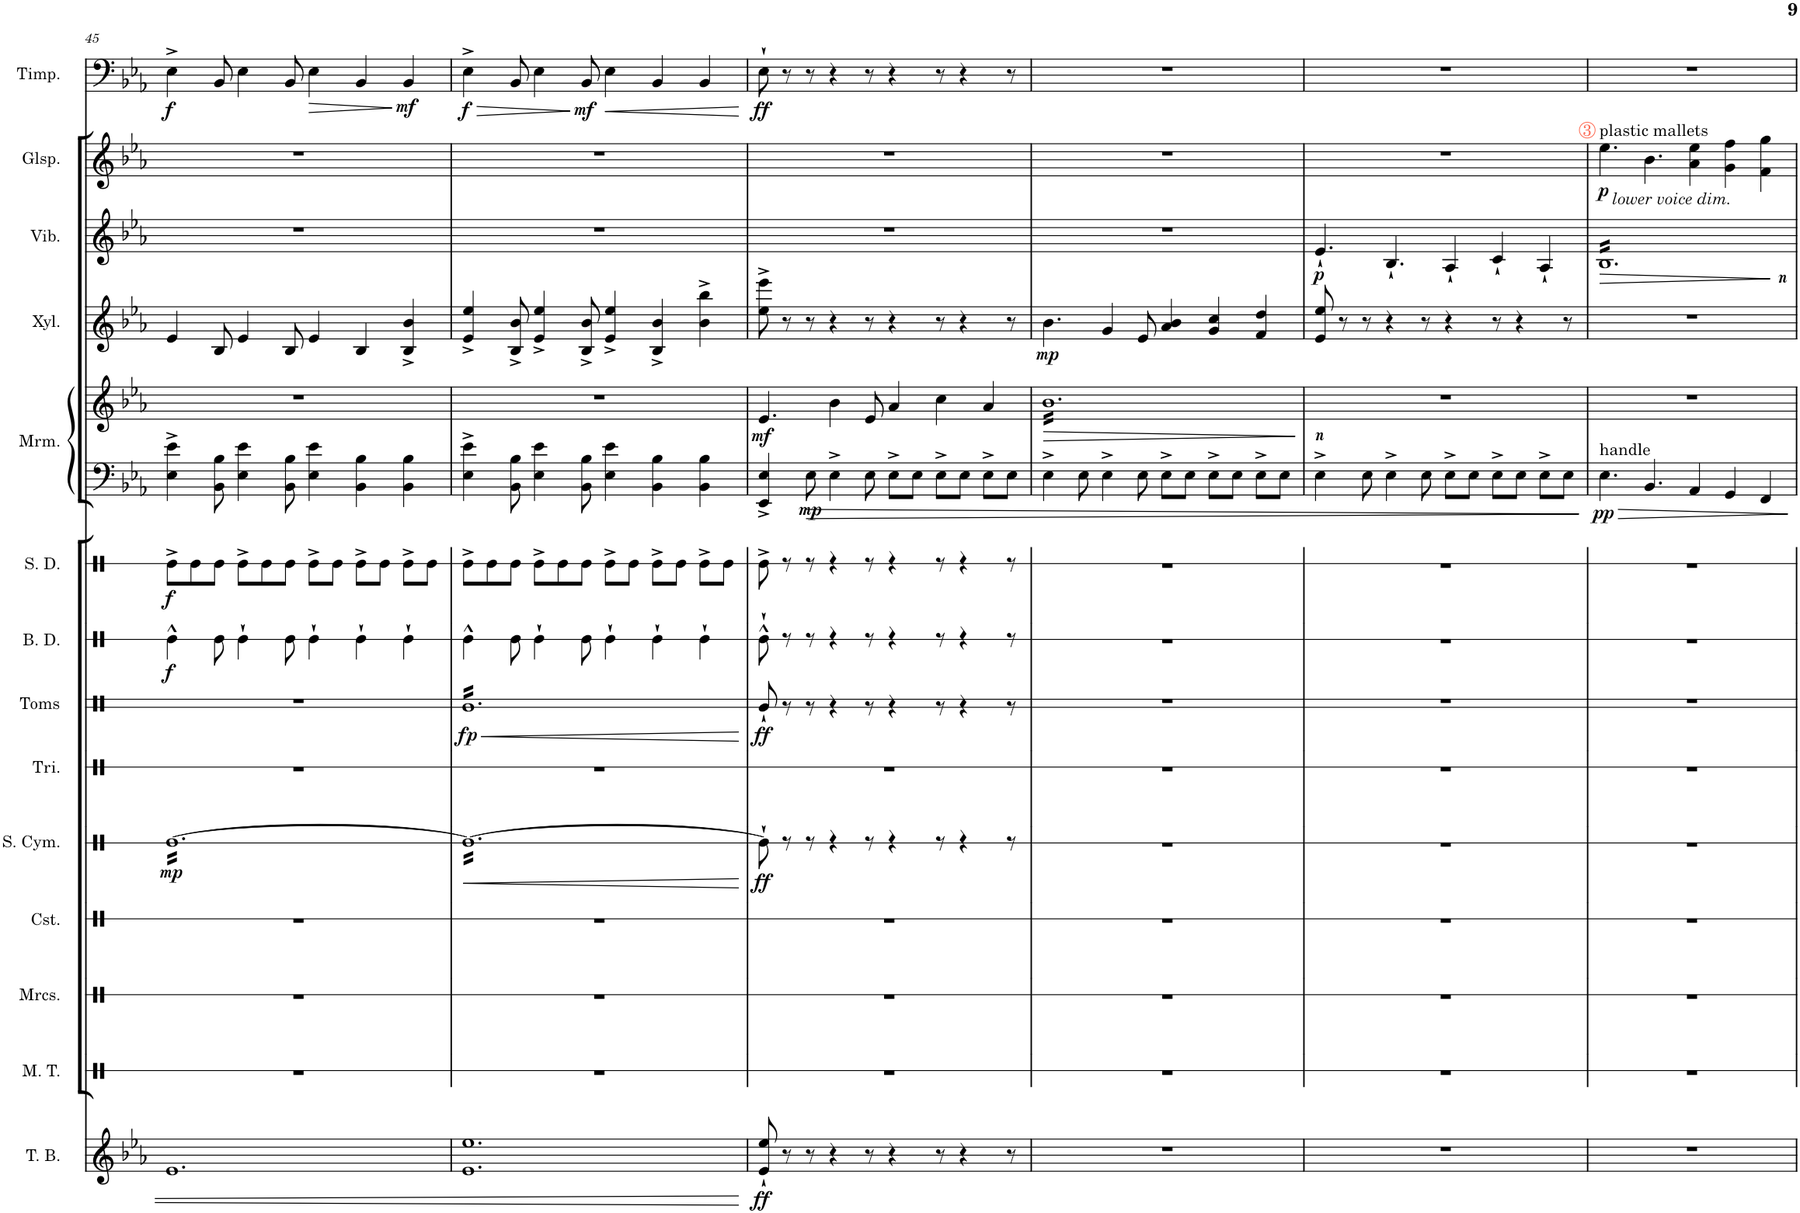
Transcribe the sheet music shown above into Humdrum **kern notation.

**kern	**dynam	**kern	**kern	**kern	**kern	**dynam	**kern	**kern	**dynam	**kern	**dynam	**kern	**dynam	**kern	**kern	**dynam	**kern	**dynam	**kern	**dynam	**kern	**dynam	**kern	**dynam
*part14	*part14	*part13	*part12	*part11	*part10	*part10	*part9	*part8	*part8	*part7	*part7	*part6	*part6	*part5	*part5	*part5	*part4	*part4	*part3	*part3	*part2	*part2	*part1	*part1
*staff15	*staff15	*staff14	*staff13	*staff12	*staff11	*staff11	*staff10	*staff9	*staff9	*staff8	*staff8	*staff7	*staff7	*staff6	*staff5	*staff5/6	*staff4	*staff4	*staff3	*staff3	*staff2	*staff2	*staff1	*staff1
*I"Tubular Bells	*	*I"Mark Tree	*I"Maracas	*I"Castanets	*I"Suspended Cymbal	*	*I"Triangle Finger Cymbals	*I"Concert Toms	*	*I"Bass Drum	*	*I"Snare Drum	*	*I"Marimba	*	*	*I"Xylophone	*	*I"Vibraphone	*	*I"Glockenspiel	*	*I"Timpani	*
*I'T. B.	*	*I'M. T.	*I'Mrcs.	*I'Cst.	*I'S. Cym.	*	*I'Tri.	*I'Toms	*	*I'B. D.	*	*I'S. D.	*	*I'Mrm.	*	*	*I'Xyl.	*	*I'Vib.	*	*I'Glsp.	*	*I'Timp.	*
!!LO:PB:g=z
*clefG2	*	*clefX	*clefX	*clefX	*clefX	*	*clefX	*clefX	*	*clefX	*	*clefX	*	*clefF4	*clefG2	*	*clefG2	*	*clefG2	*	*clefG2	*	*clefF4	*
*	*	*	*	*	*	*	*	*	*	*	*	*	*	*	*	*	*Trd-7c-12	*	*	*	*Trd-14c-24	*	*	*
*k[b-e-a-]	*	*k[]	*k[]	*k[]	*k[]	*	*k[]	*k[]	*	*k[]	*	*k[]	*	*k[b-e-a-]	*k[b-e-a-]	*	*k[b-e-a-]	*	*k[b-e-a-]	*	*k[b-e-a-]	*	*k[b-e-a-]	*
*M12/8	*	*M12/8	*M12/8	*M12/8	*M12/8	*	*M12/8	*M12/8	*	*M12/8	*	*M12/8	*	*M12/8	*M12/8	*	*M12/8	*	*M12/8	*	*M12/8	*	*M12/8	*
=45	=45	=45	=45	=45	=45	=45	=45	=45	=45	=45	=45	=45	=45	=45	=45	=45	=45	=45	=45	=45	=45	=45	=45	=45
!	!	!	!	!	!	!LO:DY:b	!	!	!	!	!LO:DY:b	!	!LO:DY:b	!	!	!	!	!	!	!	!	!	!	!LO:DY:b
*	*	*	*	*	*tremolo	*	*	*	*	*	*	*	*	*	*	*	*	*	*	*	*	*	*	*
1.e-	.	1.r	1.r	1.r	[16ReLL	mp	1.r	1.r	.	4Re^^\	f	8Re^\L	f	4E-\^ 4e-\^	1.r	.	4e-/	.	1.r	.	1.r	.	4E-^\	f
.	.	.	.	.	16Re	.	.	.	.	.	.	.	.	.	.	.	.	.	.	.	.	.	.	.
.	.	.	.	.	16Re	.	.	.	.	.	.	8Re\	.	.	.	.	.	.	.	.	.	.	.	.
.	.	.	.	.	16Re	.	.	.	.	.	.	.	.	.	.	.	.	.	.	.	.	.	.	.
.	.	.	.	.	16Re	.	.	.	.	8Re\	.	8Re\J	.	8BB-\ 8B-\	.	.	8B-/	.	.	.	.	.	8BB-/	.
.	.	.	.	.	16Re	.	.	.	.	.	.	.	.	.	.	.	.	.	.	.	.	.	.	.
.	.	.	.	.	16Re	.	.	.	.	4Re`\	.	8Re^\L	.	4E-\ 4e-\	.	.	4e-/	.	.	.	.	.	4E-\	.
.	.	.	.	.	16Re	.	.	.	.	.	.	.	.	.	.	.	.	.	.	.	.	.	.	.
.	.	.	.	.	16Re	.	.	.	.	.	.	8Re\	.	.	.	.	.	.	.	.	.	.	.	.
.	.	.	.	.	16Re	.	.	.	.	.	.	.	.	.	.	.	.	.	.	.	.	.	.	.
.	.	.	.	.	16Re	.	.	.	.	8Re\	.	8Re\J	.	8BB-\ 8B-\	.	.	8B-/	.	.	.	.	.	8BB-/	.
.	.	.	.	.	16Re	.	.	.	.	.	.	.	.	.	.	.	.	.	.	.	.	.	.	.
!	!	!	!	!	!	!	!	!	!	!	!	!	!	!	!	!	!	!	!	!	!	!	!	!LO:HP:b
.	.	.	.	.	16Re	.	.	.	.	4Re`\	.	8Re^\L	.	4E-\ 4e-\	.	.	4e-/	.	.	.	.	.	4E-\	>
.	.	.	.	.	16Re	.	.	.	.	.	.	.	.	.	.	.	.	.	.	.	.	.	.	.
.	.	.	.	.	16Re	.	.	.	.	.	.	8Re\J	.	.	.	.	.	.	.	.	.	.	.	.
.	.	.	.	.	16Re	.	.	.	.	.	.	.	.	.	.	.	.	.	.	.	.	.	.	.
.	.	.	.	.	16Re	.	.	.	.	4Re`\	.	8Re^\L	.	4BB-\ 4B-\	.	.	4B-/	.	.	.	.	.	4BB-/	.
.	.	.	.	.	16Re	.	.	.	.	.	.	.	.	.	.	.	.	.	.	.	.	.	.	.
.	.	.	.	.	16Re	.	.	.	.	.	.	8Re\J	.	.	.	.	.	.	.	.	.	.	.	.
.	.	.	.	.	16Re	.	.	.	.	.	.	.	.	.	.	.	.	.	.	.	.	.	.	.
!	!	!	!	!	!	!	!	!	!	!	!	!	!	!	!	!	!	!	!	!	!	!	!	!LO:DY:n=1:b
.	.	.	.	.	16Re	.	.	.	.	4Re`\	.	8Re^\L	.	4BB-\ 4B-\	.	.	4B-/^ 4b-/^	.	.	.	.	.	4BB-/	] mf
.	.	.	.	.	16Re	.	.	.	.	.	.	.	.	.	.	.	.	.	.	.	.	.	.	.
.	.	.	.	.	16Re	.	.	.	.	.	.	8Re\J	.	.	.	.	.	.	.	.	.	.	.	.
.	.	.	.	.	16ReJJ	.	.	.	.	.	.	.	.	.	.	.	.	.	.	.	.	.	.	.
=46	=46	=46	=46	=46	=46	=46	=46	=46	=46	=46	=46	=46	=46	=46	=46	=46	=46	=46	=46	=46	=46	=46	=46	=46
!	!	!	!	!	!	!	!	!	!LO:HP:b	!	!	!	!	!	!	!	!	!	!	!	!	!	!	!LO:HP:b
!	!	!	!	!	!	!	!	!	!LO:DY:n=1:b	!	!	!	!	!	!	!	!	!	!	!	!	!	!	!LO:DY:n=1:b
*	*	*	*	*	*	*	*	*tremolo	*	*	*	*	*	*	*	*	*	*	*	*	*	*	*	*
1.e- 1.ee-	.	1.r	1.r	1.r	16ReLL	.	1.r	16RddLL	< fp	4Re^^\	.	8Re^\L	.	4E-\^ 4e-\^	1.r	.	4e-/^ 4ee-/^	.	1.r	.	1.r	.	4E-^\	> f
.	.	.	.	.	16Re	.	.	16Rdd	.	.	.	.	.	.	.	.	.	.	.	.	.	.	.	.
.	.	.	.	.	16Re	.	.	16Rdd	.	.	.	8Re\	.	.	.	.	.	.	.	.	.	.	.	.
.	.	.	.	.	16Re	.	.	16Rdd	.	.	.	.	.	.	.	.	.	.	.	.	.	.	.	.
.	.	.	.	.	16Re	.	.	16Rdd	.	8Re\	.	8Re\J	.	8BB-\ 8B-\	.	.	8B-/^ 8b-/^	.	.	.	.	.	8BB-/	.
.	.	.	.	.	16Re	.	.	16Rdd	.	.	.	.	.	.	.	.	.	.	.	.	.	.	.	.
.	.	.	.	.	16Re	.	.	16Rdd	.	4Re`\	.	8Re^\L	.	4E-\ 4e-\	.	.	4e-/^ 4ee-/^	.	.	.	.	.	4E-\	.
.	.	.	.	.	16Re	.	.	16Rdd	.	.	.	.	.	.	.	.	.	.	.	.	.	.	.	.
.	.	.	.	.	16Re	.	.	16Rdd	.	.	.	8Re\	.	.	.	.	.	.	.	.	.	.	.	.
.	.	.	.	.	16Re	.	.	16Rdd	.	.	.	.	.	.	.	.	.	.	.	.	.	.	.	.
!	!	!	!	!	!	!	!	!	!	!	!	!	!	!	!	!	!	!	!	!	!	!	!	!LO:DY:n=2:b
.	.	.	.	.	16Re	.	.	16Rdd	.	8Re\	.	8Re\J	.	8BB-\ 8B-\	.	.	8B-/^ 8b-/^	.	.	.	.	.	8BB-/	] mf
.	.	.	.	.	16Re	.	.	16Rdd	.	.	.	.	.	.	.	.	.	.	.	.	.	.	.	.
!	!	!	!	!	!	!	!	!	!	!	!	!	!	!	!	!	!	!	!	!	!	!	!	!LO:HP:b
.	.	.	.	.	16Re	.	.	16Rdd	.	4Re`\	.	8Re^\L	.	4E-\ 4e-\	.	.	4e-/^ 4ee-/^	.	.	.	.	.	4E-\	<
.	.	.	.	.	16Re	.	.	16Rdd	.	.	.	.	.	.	.	.	.	.	.	.	.	.	.	.
.	.	.	.	.	16Re	.	.	16Rdd	.	.	.	8Re\J	.	.	.	.	.	.	.	.	.	.	.	.
.	.	.	.	.	16Re	.	.	16Rdd	.	.	.	.	.	.	.	.	.	.	.	.	.	.	.	.
.	.	.	.	.	16Re	.	.	16Rdd	.	4Re`\	.	8Re^\L	.	4BB-\ 4B-\	.	.	4B-/^ 4b-/^	.	.	.	.	.	4BB-/	.
.	.	.	.	.	16Re	.	.	16Rdd	.	.	.	.	.	.	.	.	.	.	.	.	.	.	.	.
.	.	.	.	.	16Re	.	.	16Rdd	.	.	.	8Re\J	.	.	.	.	.	.	.	.	.	.	.	.
.	.	.	.	.	16Re	.	.	16Rdd	.	.	.	.	.	.	.	.	.	.	.	.	.	.	.	.
.	.	.	.	.	16Re	.	.	16Rdd	.	4Re`\	.	8Re^\L	.	4BB-\ 4B-\	.	.	4b-\^ 4bb-\^	.	.	.	.	.	4BB-/	.
.	.	.	.	.	16Re	.	.	16Rdd	.	.	.	.	.	.	.	.	.	.	.	.	.	.	.	.
.	.	.	.	.	16Re	.	.	16Rdd	.	.	.	8Re\J	.	.	.	.	.	.	.	.	.	.	.	.
.	.	.	.	.	16ReJJ	.	.	16RddJJ	.	.	.	.	.	.	.	.	.	.	.	.	.	.	.	.
*	*	*	*	*	*	*	*	*Xtremolo	*	*	*	*	*	*	*	*	*	*	*	*	*	*	*	*
*	*	*	*	*	*Xtremolo	*	*	*	*	*	*	*	*	*	*	*	*	*	*	*	*	*	*	*
.	.	.	.	.	.	.	.	.	[	.	.	.	.	.	.	.	.	.	.	.	.	.	.	[
=47	=47	=47	=47	=47	=47	=47	=47	=47	=47	=47	=47	=47	=47	=47	=47	=47	=47	=47	=47	=47	=47	=47	=47	=47
!	!LO:DY:b	!	!	!	!	!LO:DY:b	!	!	!LO:DY:b	!	!	!	!	!	!	!LO:DY:b	!	!	!	!	!	!	!	!LO:DY:b
8e-/` 8ee-/`	ff	1.r	1.r	1.r	8Re`\]	ff	1.r	8Rdd`/	ff	8Re^^`\	.	8Re^\	.	4EE-/^ 4E-/^	4.e-/	mf	8ee-\^ 8eee-\^	.	1.r	.	1.r	.	8E-`\	ff
8r	.	.	.	.	8r	.	.	8r	.	8r	.	8r	.	.	.	.	8r	.	.	.	.	.	8r	.
!	!	!	!	!	!	!	!	!	!	!	!	!	!	!	!	!LO:DY:b=2	!	!	!	!	!	!	!	!
8r	.	.	.	.	8r	.	.	8r	.	8r	.	8r	.	8E-\	.	mp	8r	.	.	.	.	.	8r	.
4r	.	.	.	.	4r	.	.	4r	.	4r	.	4r	.	4E-^\	4b-\	.	4r	.	.	.	.	.	4r	.
8r	.	.	.	.	8r	.	.	8r	.	8r	.	8r	.	8E-\	8e-/	.	8r	.	.	.	.	.	8r	.
4r	.	.	.	.	4r	.	.	4r	.	4r	.	4r	.	8E-^\L	4a-/	.	4r	.	.	.	.	.	4r	.
.	.	.	.	.	.	.	.	.	.	.	.	.	.	8E-\J	.	.	.	.	.	.	.	.	.	.
8r	.	.	.	.	8r	.	.	8r	.	8r	.	8r	.	8E-^\L	4cc\	.	8r	.	.	.	.	.	8r	.
4r	.	.	.	.	4r	.	.	4r	.	4r	.	4r	.	8E-\J	.	.	4r	.	.	.	.	.	4r	.
.	.	.	.	.	.	.	.	.	.	.	.	.	.	8E-^\L	4a-/	.	.	.	.	.	.	.	.	.
8r	.	.	.	.	8r	.	.	8r	.	8r	.	8r	.	8E-\J	.	.	8r	.	.	.	.	.	8r	.
=48	=48	=48	=48	=48	=48	=48	=48	=48	=48	=48	=48	=48	=48	=48	=48	=48	=48	=48	=48	=48	=48	=48	=48	=48
!	!	!	!	!	!	!	!	!	!	!	!	!	!	!	!	!LO:HP:b	!	!LO:DY:b	!	!	!	!	!	!
*	*	*	*	*	*	*	*	*	*	*	*	*	*	*	*tremolo	*	*	*	*	*	*	*	*	*
1.r	.	1.r	1.r	1.r	1.r	.	1.r	1.r	.	1.r	.	1.r	.	4E-^\	16b-LL	>	4.b-\	mp	1.r	.	1.r	.	1.r	.
.	.	.	.	.	.	.	.	.	.	.	.	.	.	.	16b-	.	.	.	.	.	.	.	.	.
.	.	.	.	.	.	.	.	.	.	.	.	.	.	.	16b-	.	.	.	.	.	.	.	.	.
.	.	.	.	.	.	.	.	.	.	.	.	.	.	.	16b-	.	.	.	.	.	.	.	.	.
.	.	.	.	.	.	.	.	.	.	.	.	.	.	8E-\	16b-	.	.	.	.	.	.	.	.	.
.	.	.	.	.	.	.	.	.	.	.	.	.	.	.	16b-	.	.	.	.	.	.	.	.	.
.	.	.	.	.	.	.	.	.	.	.	.	.	.	4E-^\	16b-	.	4g/	.	.	.	.	.	.	.
.	.	.	.	.	.	.	.	.	.	.	.	.	.	.	16b-	.	.	.	.	.	.	.	.	.
.	.	.	.	.	.	.	.	.	.	.	.	.	.	.	16b-	.	.	.	.	.	.	.	.	.
.	.	.	.	.	.	.	.	.	.	.	.	.	.	.	16b-	.	.	.	.	.	.	.	.	.
.	.	.	.	.	.	.	.	.	.	.	.	.	.	8E-\	16b-	.	8e-/	.	.	.	.	.	.	.
.	.	.	.	.	.	.	.	.	.	.	.	.	.	.	16b-	.	.	.	.	.	.	.	.	.
.	.	.	.	.	.	.	.	.	.	.	.	.	.	8E-^\L	16b-	.	4a-/ 4b-/	.	.	.	.	.	.	.
.	.	.	.	.	.	.	.	.	.	.	.	.	.	.	16b-	.	.	.	.	.	.	.	.	.
.	.	.	.	.	.	.	.	.	.	.	.	.	.	8E-\J	16b-	.	.	.	.	.	.	.	.	.
.	.	.	.	.	.	.	.	.	.	.	.	.	.	.	16b-	.	.	.	.	.	.	.	.	.
.	.	.	.	.	.	.	.	.	.	.	.	.	.	8E-^\L	16b-	.	4g/ 4cc/	.	.	.	.	.	.	.
.	.	.	.	.	.	.	.	.	.	.	.	.	.	.	16b-	.	.	.	.	.	.	.	.	.
.	.	.	.	.	.	.	.	.	.	.	.	.	.	8E-\J	16b-	.	.	.	.	.	.	.	.	.
.	.	.	.	.	.	.	.	.	.	.	.	.	.	.	16b-	.	.	.	.	.	.	.	.	.
.	.	.	.	.	.	.	.	.	.	.	.	.	.	8E-^\L	16b-	.	4f/ 4dd/	.	.	.	.	.	.	.
.	.	.	.	.	.	.	.	.	.	.	.	.	.	.	16b-	.	.	.	.	.	.	.	.	.
.	.	.	.	.	.	.	.	.	.	.	.	.	.	8E-\J	16b-	.	.	.	.	.	.	.	.	.
.	.	.	.	.	.	.	.	.	.	.	.	.	.	.	16b-JJ	.	.	.	.	.	.	.	.	.
*	*	*	*	*	*	*	*	*	*	*	*	*	*	*	*Xtremolo	*	*	*	*	*	*	*	*	*
.	.	.	.	.	.	.	.	.	.	.	.	.	.	.	.	]	.	.	.	.	.	.	.	.
=49	=49	=49	=49	=49	=49	=49	=49	=49	=49	=49	=49	=49	=49	=49	=49	=49	=49	=49	=49	=49	=49	=49	=49	=49
!	!	!	!	!	!	!	!	!	!	!	!	!	!	!	!	!LO:DY:b	!	!	!	!LO:DY:b	!	!	!	!
1.r	.	1.r	1.r	1.r	1.r	.	1.r	1.r	.	1.r	.	1.r	.	4E-^\	1.r	other-dynamics	8e-/ 8ee-/	.	4.e-`/	p	1.r	.	1.r	.
.	.	.	.	.	.	.	.	.	.	.	.	.	.	.	.	.	8r	.	.	.	.	.	.	.
.	.	.	.	.	.	.	.	.	.	.	.	.	.	8E-\	.	.	8r	.	.	.	.	.	.	.
.	.	.	.	.	.	.	.	.	.	.	.	.	.	4E-^\	.	.	4r	.	4.B-`/	.	.	.	.	.
.	.	.	.	.	.	.	.	.	.	.	.	.	.	8E-\	.	.	8r	.	.	.	.	.	.	.
.	.	.	.	.	.	.	.	.	.	.	.	.	.	8E-^\L	.	.	4r	.	4A-`/	.	.	.	.	.
.	.	.	.	.	.	.	.	.	.	.	.	.	.	8E-\J	.	.	.	.	.	.	.	.	.	.
.	.	.	.	.	.	.	.	.	.	.	.	.	.	8E-^\L	.	.	8r	.	4c`/	.	.	.	.	.
.	.	.	.	.	.	.	.	.	.	.	.	.	.	8E-\J	.	.	4r	.	.	.	.	.	.	.
.	.	.	.	.	.	.	.	.	.	.	.	.	.	8E-^\L	.	.	.	.	4A-`/	.	.	.	.	.
.	.	.	.	.	.	.	.	.	.	.	.	.	.	8E-\J	.	.	8r	.	.	.	.	.	.	.
=50	=50	=50	=50	=50	=50	=50	=50	=50	=50	=50	=50	=50	=50	=50	=50	=50	=50	=50	=50	=50	=50	=50	=50	=50
!	!	!	!	!	!	!	!	!	!	!	!	!	!	!	!	!	!	!	!	!	!LO:TX:a:t=plastic mallets	!	!	!
!	!	!	!	!	!	!	!	!	!	!	!	!	!	!	!	!	!	!	!	!	!LO:TX:a:color=#FD6C54:t=3	!	!	!
!	!	!	!	!	!	!	!	!	!	!	!	!	!	!	!	!	!	!	!	!	!LO:TX:b:i:t=lower voice dim.	!	!	!
!	!	!	!	!	!	!	!	!	!	!	!	!	!	!LO:TX:a:t=handle	!	!	!	!	!	!	!	!	!	!
!	!	!	!	!	!	!	!	!	!	!	!	!	!	!	!	!LO:DY:b=2	!	!	!	!LO:HP:b	!	!LO:DY:b	!	!
*	*	*	*	*	*	*	*	*	*	*	*	*	*	*	*	*	*	*	*^	*	*	*	*	*
*	*	*	*	*	*	*	*	*	*	*	*	*	*	*	*	*	*	*	*tremolo	*	*	*	*	*	*
1.r	.	1.r	1.r	1.r	1.r	.	1.r	1.r	.	1.r	.	1.r	.	4.E-\	1.r	pp	1.r	.	16B-LL	1ryy	>	4.ee-\	p	1.r	.
.	.	.	.	.	.	.	.	.	.	.	.	.	.	.	.	.	.	.	16B-	.	.	.	.	.	.
.	.	.	.	.	.	.	.	.	.	.	.	.	.	.	.	.	.	.	16B-	.	.	.	.	.	.
.	.	.	.	.	.	.	.	.	.	.	.	.	.	.	.	.	.	.	16B-	.	.	.	.	.	.
.	.	.	.	.	.	.	.	.	.	.	.	.	.	.	.	.	.	.	16B-	.	.	.	.	.	.
.	.	.	.	.	.	.	.	.	.	.	.	.	.	.	.	.	.	.	16B-	.	.	.	.	.	.
.	.	.	.	.	.	.	.	.	.	.	.	.	.	4.BB-/	.	.	.	.	16B-	.	.	4.b-\	.	.	.
.	.	.	.	.	.	.	.	.	.	.	.	.	.	.	.	.	.	.	16B-	.	.	.	.	.	.
.	.	.	.	.	.	.	.	.	.	.	.	.	.	.	.	.	.	.	16B-	.	.	.	.	.	.
.	.	.	.	.	.	.	.	.	.	.	.	.	.	.	.	.	.	.	16B-	.	.	.	.	.	.
.	.	.	.	.	.	.	.	.	.	.	.	.	.	.	.	.	.	.	16B-	.	.	.	.	.	.
.	.	.	.	.	.	.	.	.	.	.	.	.	.	.	.	.	.	.	16B-	.	.	.	.	.	.
.	.	.	.	.	.	.	.	.	.	.	.	.	.	4AA-/	.	.	.	.	16B-	.	.	4a-\ 4ee-\	.	.	.
.	.	.	.	.	.	.	.	.	.	.	.	.	.	.	.	.	.	.	16B-	.	.	.	.	.	.
.	.	.	.	.	.	.	.	.	.	.	.	.	.	.	.	.	.	.	16B-	.	.	.	.	.	.
.	.	.	.	.	.	.	.	.	.	.	.	.	.	.	.	.	.	.	16B-	.	.	.	.	.	.
.	.	.	.	.	.	.	.	.	.	.	.	.	.	4GG/	.	.	.	.	16B-	8ryy	.	4g\ 4ff\	.	.	.
.	.	.	.	.	.	.	.	.	.	.	.	.	.	.	.	.	.	.	16B-	.	.	.	.	.	.
.	.	.	.	.	.	.	.	.	.	.	.	.	.	.	.	.	.	.	16B-	4ryy	.	.	.	.	.
.	.	.	.	.	.	.	.	.	.	.	.	.	.	.	.	.	.	.	16B-	.	.	.	.	.	.
.	.	.	.	.	.	.	.	.	.	.	.	.	.	4FF/	.	.	.	.	16B-	.	.	4f\ 4gg\	.	.	.
.	.	.	.	.	.	.	.	.	.	.	.	.	.	.	.	.	.	.	16B-	.	.	.	.	.	.
!	!	!	!	!	!	!	!	!	!	!	!	!	!	!	!	!	!	!	!	!	!LO:DY:n=1:b	!	!	!	!
.	.	.	.	.	.	.	.	.	.	.	.	.	.	.	.	.	.	.	16B-	8ryy	] other-dynamics	.	.	.	.
.	.	.	.	.	.	.	.	.	.	.	.	.	.	.	.	.	.	.	16B-JJ	.	.	.	.	.	.
*	*	*	*	*	*	*	*	*	*	*	*	*	*	*	*	*	*	*	*Xtremolo	*	*	*	*	*	*
*	*	*	*	*	*	*	*	*	*	*	*	*	*	*	*	*	*	*	*v	*v	*	*	*	*	*
=	=	=	=	=	=	=	=	=	=	=	=	=	=	=	=	=	=	=	=	=	=	=	=	=
*-	*-	*-	*-	*-	*-	*-	*-	*-	*-	*-	*-	*-	*-	*-	*-	*-	*-	*-	*-	*-	*-	*-	*-	*-
